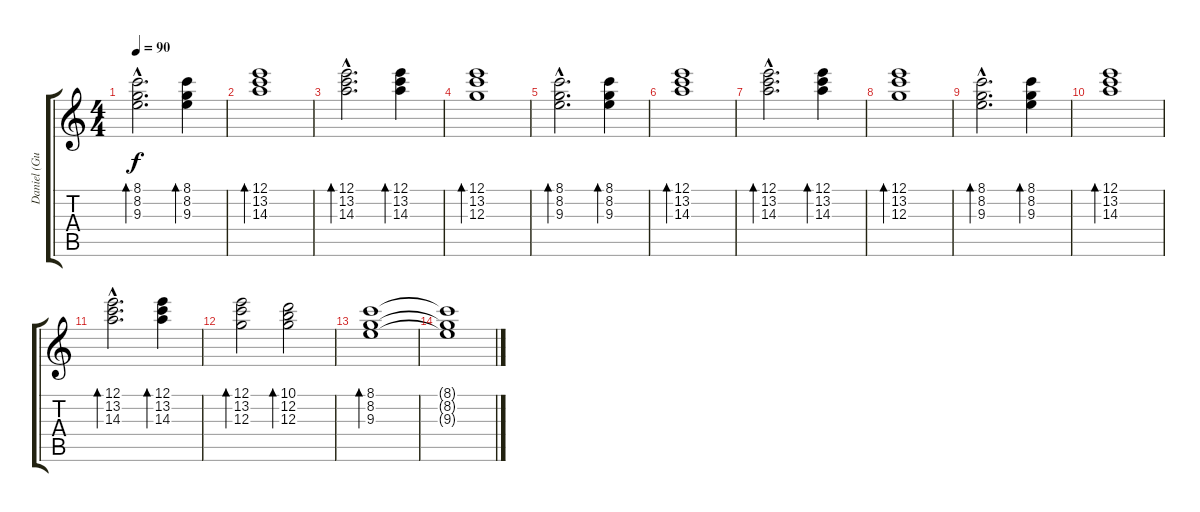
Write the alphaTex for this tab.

\track ("Daniel (Guitar)" "Daniel (Gu") {instrument overdrivenguitar}
\staff {score tabs}
\tuning (E4 B3 G3 D3 A2 E2) {hide}
\ts (4 4)
\tempo 90
\clef g2
\ks c
(8.1{hac} 8.2{hac} 9.3{hac}).2{d bd 120 dy f volume 16} (8.1 8.2 9.3).4{bd 120} |
(12.1 13.2 14.3).1{bd 120} |
(12.1{hac} 13.2{hac} 14.3{hac}).2{d bd 120} (12.1 13.2 14.3).4{bd 120} |
(12.1 13.2 12.3).1{bd 120} |
(8.1{hac} 8.2{hac} 9.3{hac}).2{d bd 120} (8.1 8.2 9.3).4{bd 120} |
(12.1 13.2 14.3).1{bd 120} |
(12.1{hac} 13.2{hac} 14.3{hac}).2{d bd 120} (12.1 13.2 14.3).4{bd 120} |
(12.1 13.2 12.3).1{bd 120} |
(8.1{hac} 8.2{hac} 9.3{hac}).2{d bd 120} (8.1 8.2 9.3).4{bd 120} |
(12.1 13.2 14.3).1{bd 120} |
(12.1{hac} 13.2{hac} 14.3{hac}).2{d bd 120} (12.1 13.2 14.3).4{bd 120} |
(12.1 13.2 12.3).2{bd 120} (10.1 12.2 12.3).2{bd 120} |
(8.1 8.2 9.3).1{bd 120} |
(8.1{t} 8.2{t} 9.3{t}).1{volume 0}
